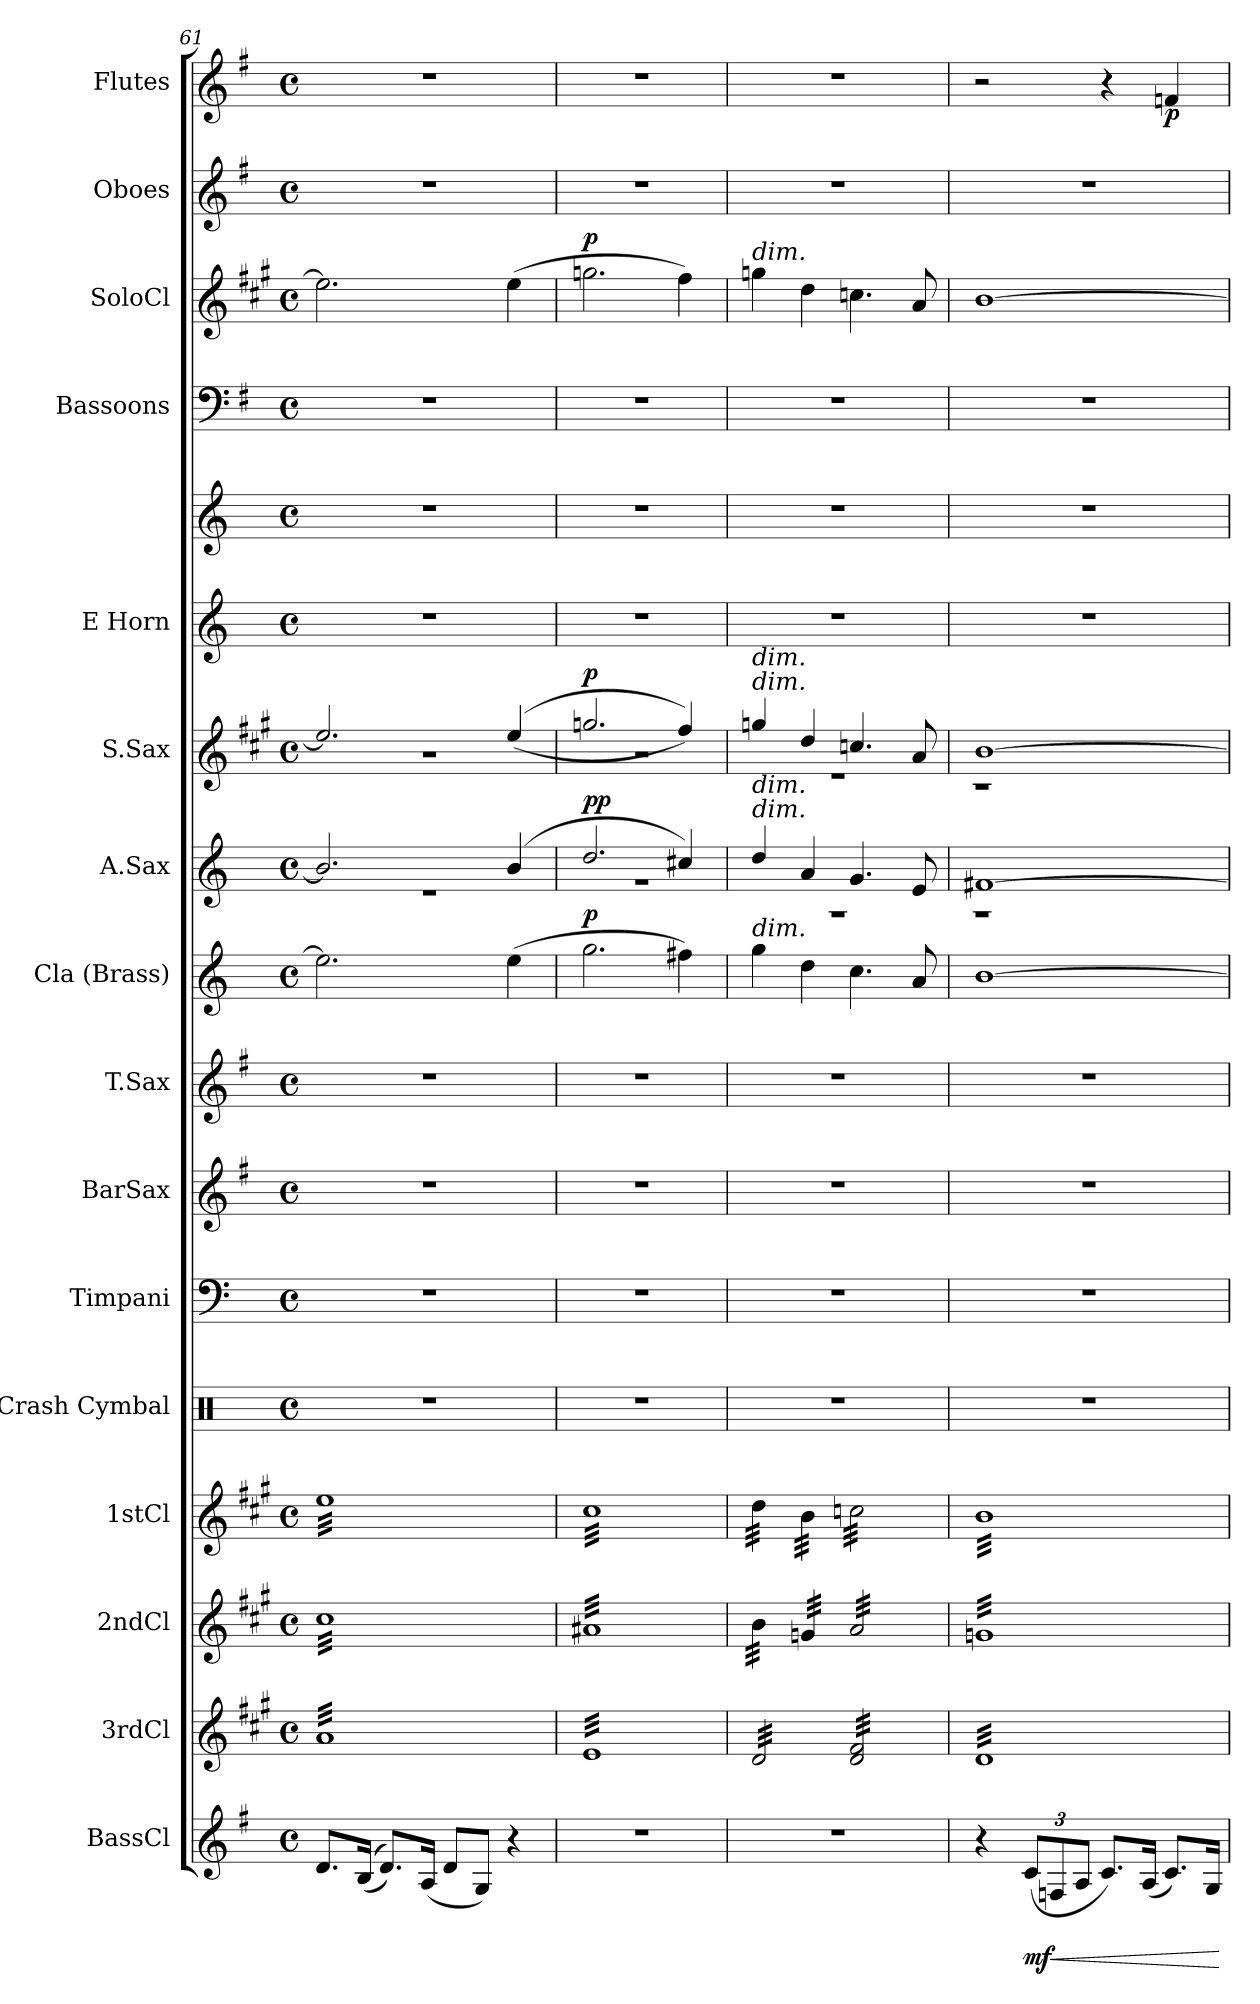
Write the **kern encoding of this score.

**kern	**dynam	**kern	**kern	**kern	**kern	**kern	**kern	**kern	**kern	**dynam	**kern	**dynam	**kern	**dynam	**kern	**kern	**kern	**kern	**dynam	**kern	**kern	**dynam
*part16	*part16	*part15	*part14	*part13	*part12	*part11	*part10	*part9	*part8	*part8	*part7	*part7	*part6	*part6	*part5	*part5	*part4	*part3	*part3	*part2	*part1	*part1
*staff17	*staff17	*staff16	*staff15	*staff14	*staff13	*staff12	*staff11	*staff10	*staff9	*staff9	*staff8	*staff8	*staff7	*staff7	*staff6	*staff5	*staff4	*staff3	*staff3	*staff2	*staff1	*staff1
*I"BassCl	*	*I"3rdCl	*I"2ndCl	*I"1stCl	*I"Crash Cymbal	*I"Timpani	*I"BarSax	*I"T.Sax	*I"Cla (Brass)	*	*I"A.Sax	*	*I"S.Sax	*	*I"E Horn	*	*I"Bassoons	*I"SoloCl	*	*I"Oboes	*I"Flutes	*
*I'BassCl	*	*I'3rdCl	*I'2ndCl	*I'1stCl	*I'Cr. Cym.	*I'Timp.	*I'Bar. Sax.	*I'T. Sax.	*I'Cla(Brass)	*	*I'A. Sax	*	*I'S. Sax.	*	*I'E Hn.	*	*I'Bsn.	*I'SoloCl	*	*I'Ob.	*I'Fl.	*
*clefG2	*	*clefG2	*clefG2	*clefG2	*clefX	*clefF4	*clefG2	*clefG2	*clefG2	*	*clefG2	*	*clefG2	*	*clefG2	*clefG2	*clefF4	*clefG2	*	*clefG2	*clefG2	*
*ITrd8c14	*	*ITrd1c2	*ITrd1c2	*ITrd1c2	*	*	*ITrd12c21	*ITrd8c14	*ITrd1c2	*	*ITrd5c9	*	*ITrd1c2	*	*ITrd5c8	*ITrd5c8	*	*ITrd1c2	*	*	*	*
*k[f#]	*	*k[f#]	*k[f#]	*k[f#]	*k[]	*k[]	*k[f#]	*k[f#]	*k[b-e-]	*	*k[b-e-a-]	*	*k[f#]	*	*k[f#c#g#d#]	*k[f#c#g#d#]	*k[f#]	*k[f#]	*	*k[f#]	*k[f#]	*
*M4/4	*	*M4/4	*M4/4	*M4/4	*M4/4	*M4/4	*M4/4	*M4/4	*M4/4	*	*M4/4	*	*M4/4	*	*M4/4	*M4/4	*M4/4	*M4/4	*	*M4/4	*M4/4	*
*met(c)	*	*met(c)	*met(c)	*met(c)	*met(c)	*met(c)	*met(c)	*met(c)	*met(c)	*	*met(c)	*	*met(c)	*	*met(c)	*met(c)	*met(c)	*met(c)	*	*met(c)	*met(c)	*
=61	=61	=61	=61	=61	=61	=61	=61	=61	=61	=61	=61	=61	=61	=61	=61	=61	=61	=61	=61	=61	=61	=61
*	*	*	*	*	*	*	*	*	*	*	*^	*	*^	*	*	*	*	*	*	*	*	*
*	*	*tremolo	*	*	*	*	*	*	*	*	*	*	*	*	*	*	*	*	*	*	*	*	*	*
*	*	*	*tremolo	*	*	*	*	*	*	*	*	*	*	*	*	*	*	*	*	*	*	*	*	*
*	*	*	*	*tremolo	*	*	*	*	*	*	*	*	*	*	*	*	*	*	*	*	*	*	*	*
8.D/L	.	32gLLL	32bLLL	32ddLLL	1r	1r	1r	1r	2.dd\]	.	2.d/]	1r	.	2.dd/]	1r	.	1r	1r	1r	2.dd\]	.	1r	1r	.
.	.	32g	32b	32dd	.	.	.	.	.	.	.	.	.	.	.	.	.	.	.	.	.	.	.	.
.	.	32g	32b	32dd	.	.	.	.	.	.	.	.	.	.	.	.	.	.	.	.	.	.	.	.
.	.	32g	32b	32dd	.	.	.	.	.	.	.	.	.	.	.	.	.	.	.	.	.	.	.	.
.	.	32g	32b	32dd	.	.	.	.	.	.	.	.	.	.	.	.	.	.	.	.	.	.	.	.
.	.	32g	32b	32dd	.	.	.	.	.	.	.	.	.	.	.	.	.	.	.	.	.	.	.	.
(<(<16BB/Jk	.	32g	32b	32dd	.	.	.	.	.	.	.	.	.	.	.	.	.	.	.	.	.	.	.	.
.	.	32g	32b	32dd	.	.	.	.	.	.	.	.	.	.	.	.	.	.	.	.	.	.	.	.
8.D/L))	.	32g	32b	32dd	.	.	.	.	.	.	.	.	.	.	.	.	.	.	.	.	.	.	.	.
.	.	32g	32b	32dd	.	.	.	.	.	.	.	.	.	.	.	.	.	.	.	.	.	.	.	.
.	.	32g	32b	32dd	.	.	.	.	.	.	.	.	.	.	.	.	.	.	.	.	.	.	.	.
.	.	32g	32b	32dd	.	.	.	.	.	.	.	.	.	.	.	.	.	.	.	.	.	.	.	.
.	.	32g	32b	32dd	.	.	.	.	.	.	.	.	.	.	.	.	.	.	.	.	.	.	.	.
.	.	32g	32b	32dd	.	.	.	.	.	.	.	.	.	.	.	.	.	.	.	.	.	.	.	.
(<16AA/Jk	.	32g	32b	32dd	.	.	.	.	.	.	.	.	.	.	.	.	.	.	.	.	.	.	.	.
.	.	32g	32b	32dd	.	.	.	.	.	.	.	.	.	.	.	.	.	.	.	.	.	.	.	.
8D/L	.	32g	32b	32dd	.	.	.	.	.	.	.	.	.	.	.	.	.	.	.	.	.	.	.	.
.	.	32g	32b	32dd	.	.	.	.	.	.	.	.	.	.	.	.	.	.	.	.	.	.	.	.
.	.	32g	32b	32dd	.	.	.	.	.	.	.	.	.	.	.	.	.	.	.	.	.	.	.	.
.	.	32g	32b	32dd	.	.	.	.	.	.	.	.	.	.	.	.	.	.	.	.	.	.	.	.
8GG/J)	.	32g	32b	32dd	.	.	.	.	.	.	.	.	.	.	.	.	.	.	.	.	.	.	.	.
.	.	32g	32b	32dd	.	.	.	.	.	.	.	.	.	.	.	.	.	.	.	.	.	.	.	.
.	.	32g	32b	32dd	.	.	.	.	.	.	.	.	.	.	.	.	.	.	.	.	.	.	.	.
.	.	32g	32b	32dd	.	.	.	.	.	.	.	.	.	.	.	.	.	.	.	.	.	.	.	.
4r	.	32g	32b	32dd	.	.	.	.	(>4dd\	.	(>4d/	.	.	(>(>4dd/	.	.	.	.	.	(>4dd\	.	.	.	.
.	.	32g	32b	32dd	.	.	.	.	.	.	.	.	.	.	.	.	.	.	.	.	.	.	.	.
.	.	32g	32b	32dd	.	.	.	.	.	.	.	.	.	.	.	.	.	.	.	.	.	.	.	.
.	.	32g	32b	32dd	.	.	.	.	.	.	.	.	.	.	.	.	.	.	.	.	.	.	.	.
.	.	32g	32b	32dd	.	.	.	.	.	.	.	.	.	.	.	.	.	.	.	.	.	.	.	.
.	.	32g	32b	32dd	.	.	.	.	.	.	.	.	.	.	.	.	.	.	.	.	.	.	.	.
.	.	32g	32b	32dd	.	.	.	.	.	.	.	.	.	.	.	.	.	.	.	.	.	.	.	.
.	.	32gJJJ	32bJJJ	32ddJJJ	.	.	.	.	.	.	.	.	.	.	.	.	.	.	.	.	.	.	.	.
=62	=62	=62	=62	=62	=62	=62	=62	=62	=62	=62	=62	=62	=62	=62	=62	=62	=62	=62	=62	=62	=62	=62	=62	=62
!	!	!	!	!	!	!	!	!	!	!LO:DY:a	!	!	!LO:DY:a	!	!	!	!	!	!	!	!	!	!	!
!	!	!	!	!	!	!	!	!	!	!	!	!	!LO:DY:n=1:a	!	!	!LO:DY:a	!	!	!	!	!LO:DY:a	!	!	!
1r	.	32dLLL	32g#XLLL	32bLLL	1r	1r	1r	1r	2.ff\	p	2.f/	1r	p p	2.ffn/	1r	p	1r	1r	1r	2.ffn\	p	1r	1r	.
.	.	32d	32g#X	32b	.	.	.	.	.	.	.	.	.	.	.	.	.	.	.	.	.	.	.	.
.	.	32d	32g#X	32b	.	.	.	.	.	.	.	.	.	.	.	.	.	.	.	.	.	.	.	.
.	.	32d	32g#X	32b	.	.	.	.	.	.	.	.	.	.	.	.	.	.	.	.	.	.	.	.
.	.	32d	32g#X	32b	.	.	.	.	.	.	.	.	.	.	.	.	.	.	.	.	.	.	.	.
.	.	32d	32g#X	32b	.	.	.	.	.	.	.	.	.	.	.	.	.	.	.	.	.	.	.	.
.	.	32d	32g#X	32b	.	.	.	.	.	.	.	.	.	.	.	.	.	.	.	.	.	.	.	.
.	.	32d	32g#X	32b	.	.	.	.	.	.	.	.	.	.	.	.	.	.	.	.	.	.	.	.
.	.	32d	32g#X	32b	.	.	.	.	.	.	.	.	.	.	.	.	.	.	.	.	.	.	.	.
.	.	32d	32g#X	32b	.	.	.	.	.	.	.	.	.	.	.	.	.	.	.	.	.	.	.	.
.	.	32d	32g#X	32b	.	.	.	.	.	.	.	.	.	.	.	.	.	.	.	.	.	.	.	.
.	.	32d	32g#X	32b	.	.	.	.	.	.	.	.	.	.	.	.	.	.	.	.	.	.	.	.
.	.	32d	32g#X	32b	.	.	.	.	.	.	.	.	.	.	.	.	.	.	.	.	.	.	.	.
.	.	32d	32g#X	32b	.	.	.	.	.	.	.	.	.	.	.	.	.	.	.	.	.	.	.	.
.	.	32d	32g#X	32b	.	.	.	.	.	.	.	.	.	.	.	.	.	.	.	.	.	.	.	.
.	.	32d	32g#X	32b	.	.	.	.	.	.	.	.	.	.	.	.	.	.	.	.	.	.	.	.
.	.	32d	32g#X	32b	.	.	.	.	.	.	.	.	.	.	.	.	.	.	.	.	.	.	.	.
.	.	32d	32g#X	32b	.	.	.	.	.	.	.	.	.	.	.	.	.	.	.	.	.	.	.	.
.	.	32d	32g#X	32b	.	.	.	.	.	.	.	.	.	.	.	.	.	.	.	.	.	.	.	.
.	.	32d	32g#X	32b	.	.	.	.	.	.	.	.	.	.	.	.	.	.	.	.	.	.	.	.
.	.	32d	32g#X	32b	.	.	.	.	.	.	.	.	.	.	.	.	.	.	.	.	.	.	.	.
.	.	32d	32g#X	32b	.	.	.	.	.	.	.	.	.	.	.	.	.	.	.	.	.	.	.	.
.	.	32d	32g#X	32b	.	.	.	.	.	.	.	.	.	.	.	.	.	.	.	.	.	.	.	.
.	.	32d	32g#X	32b	.	.	.	.	.	.	.	.	.	.	.	.	.	.	.	.	.	.	.	.
.	.	32d	32g#X	32b	.	.	.	.	4een\)	.	4en/)	.	.	4ee/))	.	.	.	.	.	4ee\)	.	.	.	.
.	.	32d	32g#X	32b	.	.	.	.	.	.	.	.	.	.	.	.	.	.	.	.	.	.	.	.
.	.	32d	32g#X	32b	.	.	.	.	.	.	.	.	.	.	.	.	.	.	.	.	.	.	.	.
.	.	32d	32g#X	32b	.	.	.	.	.	.	.	.	.	.	.	.	.	.	.	.	.	.	.	.
.	.	32d	32g#X	32b	.	.	.	.	.	.	.	.	.	.	.	.	.	.	.	.	.	.	.	.
.	.	32d	32g#X	32b	.	.	.	.	.	.	.	.	.	.	.	.	.	.	.	.	.	.	.	.
.	.	32d	32g#X	32b	.	.	.	.	.	.	.	.	.	.	.	.	.	.	.	.	.	.	.	.
.	.	32dJJJ	32g#XJJJ	32bJJJ	.	.	.	.	.	.	.	.	.	.	.	.	.	.	.	.	.	.	.	.
=63	=63	=63	=63	=63	=63	=63	=63	=63	=63	=63	=63	=63	=63	=63	=63	=63	=63	=63	=63	=63	=63	=63	=63	=63
!	!	!	!	!	!	!	!	!	!	!	!	!	!	!	!	!	!	!	!	!LO:TX:a:i:t=dim.	!	!	!	!
!	!	!	!	!	!	!	!	!	!	!	!	!	!	!LO:TX:a:i:t=dim.	!	!	!	!	!	!	!	!	!	!
!	!	!	!	!	!	!	!	!	!	!	!	!	!	!LO:TX:a:i:t=dim.	!	!	!	!	!	!	!	!	!	!
!	!	!	!	!	!	!	!	!	!	!	!LO:TX:a:i:t=dim.	!	!	!	!	!	!	!	!	!	!	!	!	!
!	!	!	!	!	!	!	!	!	!	!	!LO:TX:a:i:t=dim.	!	!	!	!	!	!	!	!	!	!	!	!	!
!	!	!	!	!	!	!	!	!	!LO:TX:a:i:t=dim.	!	!	!	!	!	!	!	!	!	!	!	!	!	!	!
1r	.	32c/LLL	32a\LLL	32cc\LLL	1r	1r	1r	1r	4ff\	.	4f/	1r	.	4ffn/	1r	.	1r	1r	1r	4ffn\	.	1r	1r	.
.	.	32c/	32a\	32cc\	.	.	.	.	.	.	.	.	.	.	.	.	.	.	.	.	.	.	.	.
.	.	32c/	32a\	32cc\	.	.	.	.	.	.	.	.	.	.	.	.	.	.	.	.	.	.	.	.
.	.	32c/	32a\	32cc\	.	.	.	.	.	.	.	.	.	.	.	.	.	.	.	.	.	.	.	.
.	.	32c/	32a\	32cc\	.	.	.	.	.	.	.	.	.	.	.	.	.	.	.	.	.	.	.	.
.	.	32c/	32a\	32cc\	.	.	.	.	.	.	.	.	.	.	.	.	.	.	.	.	.	.	.	.
.	.	32c/	32a\	32cc\	.	.	.	.	.	.	.	.	.	.	.	.	.	.	.	.	.	.	.	.
.	.	32c/	32a\JJJ	32cc\JJJ	.	.	.	.	.	.	.	.	.	.	.	.	.	.	.	.	.	.	.	.
.	.	32c/	32fn/LLL	32a\LLL	.	.	.	.	4cc\	.	4c/	.	.	4cc/	.	.	.	.	.	4cc\	.	.	.	.
.	.	32c/	32fn/	32a\	.	.	.	.	.	.	.	.	.	.	.	.	.	.	.	.	.	.	.	.
.	.	32c/	32fn/	32a\	.	.	.	.	.	.	.	.	.	.	.	.	.	.	.	.	.	.	.	.
.	.	32c/	32fn/	32a\	.	.	.	.	.	.	.	.	.	.	.	.	.	.	.	.	.	.	.	.
.	.	32c/	32fn/	32a\	.	.	.	.	.	.	.	.	.	.	.	.	.	.	.	.	.	.	.	.
.	.	32c/	32fn/	32a\	.	.	.	.	.	.	.	.	.	.	.	.	.	.	.	.	.	.	.	.
.	.	32c/	32fn/	32a\	.	.	.	.	.	.	.	.	.	.	.	.	.	.	.	.	.	.	.	.
.	.	32c/JJJ	32fn/JJJ	32a\JJJ	.	.	.	.	.	.	.	.	.	.	.	.	.	.	.	.	.	.	.	.
.	.	32c/ 32e/LLL	32g/LLL	32b-X\LLL	.	.	.	.	4.b-\	.	4.B-/	.	.	4.b-X/	.	.	.	.	.	4.b-X\	.	.	.	.
.	.	32c/ 32e/	32g/	32b-X\	.	.	.	.	.	.	.	.	.	.	.	.	.	.	.	.	.	.	.	.
.	.	32c/ 32e/	32g/	32b-X\	.	.	.	.	.	.	.	.	.	.	.	.	.	.	.	.	.	.	.	.
.	.	32c/ 32e/	32g/	32b-X\	.	.	.	.	.	.	.	.	.	.	.	.	.	.	.	.	.	.	.	.
.	.	32c/ 32e/	32g/	32b-X\	.	.	.	.	.	.	.	.	.	.	.	.	.	.	.	.	.	.	.	.
.	.	32c/ 32e/	32g/	32b-X\	.	.	.	.	.	.	.	.	.	.	.	.	.	.	.	.	.	.	.	.
.	.	32c/ 32e/	32g/	32b-X\	.	.	.	.	.	.	.	.	.	.	.	.	.	.	.	.	.	.	.	.
.	.	32c/ 32e/	32g/	32b-X\	.	.	.	.	.	.	.	.	.	.	.	.	.	.	.	.	.	.	.	.
.	.	32c/ 32e/	32g/	32b-X\	.	.	.	.	.	.	.	.	.	.	.	.	.	.	.	.	.	.	.	.
.	.	32c/ 32e/	32g/	32b-X\	.	.	.	.	.	.	.	.	.	.	.	.	.	.	.	.	.	.	.	.
.	.	32c/ 32e/	32g/	32b-X\	.	.	.	.	.	.	.	.	.	.	.	.	.	.	.	.	.	.	.	.
.	.	32c/ 32e/	32g/	32b-X\	.	.	.	.	.	.	.	.	.	.	.	.	.	.	.	.	.	.	.	.
.	.	32c/ 32e/	32g/	32b-X\	.	.	.	.	8g/	.	8G/	.	.	8g/	.	.	.	.	.	8g/	.	.	.	.
.	.	32c/ 32e/	32g/	32b-X\	.	.	.	.	.	.	.	.	.	.	.	.	.	.	.	.	.	.	.	.
.	.	32c/ 32e/	32g/	32b-X\	.	.	.	.	.	.	.	.	.	.	.	.	.	.	.	.	.	.	.	.
.	.	32c/ 32e/JJJ	32g/JJJ	32b-X\JJJ	.	.	.	.	.	.	.	.	.	.	.	.	.	.	.	.	.	.	.	.
=64	=64	=64	=64	=64	=64	=64	=64	=64	=64	=64	=64	=64	=64	=64	=64	=64	=64	=64	=64	=64	=64	=64	=64	=64
4r	.	32cLLL	32fnLLL	32aLLL	1r	1r	1r	1r	[1a	.	[1An	1r	.	[1a	1r	.	1r	1r	1r	[1a	.	1r	2r	.
.	.	32c	32fn	32a	.	.	.	.	.	.	.	.	.	.	.	.	.	.	.	.	.	.	.	.
.	.	32c	32fn	32a	.	.	.	.	.	.	.	.	.	.	.	.	.	.	.	.	.	.	.	.
.	.	32c	32fn	32a	.	.	.	.	.	.	.	.	.	.	.	.	.	.	.	.	.	.	.	.
.	.	32c	32fn	32a	.	.	.	.	.	.	.	.	.	.	.	.	.	.	.	.	.	.	.	.
.	.	32c	32fn	32a	.	.	.	.	.	.	.	.	.	.	.	.	.	.	.	.	.	.	.	.
.	.	32c	32fn	32a	.	.	.	.	.	.	.	.	.	.	.	.	.	.	.	.	.	.	.	.
.	.	32c	32fn	32a	.	.	.	.	.	.	.	.	.	.	.	.	.	.	.	.	.	.	.	.
*Xbrackettup	*	*	*	*	*	*	*	*	*	*	*	*	*	*	*	*	*	*	*	*	*	*	*	*
!	!LO:DY:b	!	!	!	!	!	!	!	!	!	!	!	!	!	!	!	!	!	!	!	!	!	!	!
(<12C/L	mf	32c	32fn	32a	.	.	.	.	.	.	.	.	.	.	.	.	.	.	.	.	.	.	.	.
.	.	32c	32fn	32a	.	.	.	.	.	.	.	.	.	.	.	.	.	.	.	.	.	.	.	.
.	.	32c	32fn	32a	.	.	.	.	.	.	.	.	.	.	.	.	.	.	.	.	.	.	.	.
!	!LO:HP:b	!	!	!	!	!	!	!	!	!	!	!	!	!	!	!	!	!	!	!	!	!	!	!
12FFn/	<	.	.	.	.	.	.	.	.	.	.	.	.	.	.	.	.	.	.	.	.	.	.	.
.	.	32c	32fn	32a	.	.	.	.	.	.	.	.	.	.	.	.	.	.	.	.	.	.	.	.
.	.	32c	32fn	32a	.	.	.	.	.	.	.	.	.	.	.	.	.	.	.	.	.	.	.	.
.	.	32c	32fn	32a	.	.	.	.	.	.	.	.	.	.	.	.	.	.	.	.	.	.	.	.
12AA/J	.	.	.	.	.	.	.	.	.	.	.	.	.	.	.	.	.	.	.	.	.	.	.	.
.	.	32c	32fn	32a	.	.	.	.	.	.	.	.	.	.	.	.	.	.	.	.	.	.	.	.
.	.	32c	32fn	32a	.	.	.	.	.	.	.	.	.	.	.	.	.	.	.	.	.	.	.	.
8.C/L)	.	32c	32fn	32a	.	.	.	.	.	.	.	.	.	.	.	.	.	.	.	.	.	.	4r	.
.	.	32c	32fn	32a	.	.	.	.	.	.	.	.	.	.	.	.	.	.	.	.	.	.	.	.
.	.	32c	32fn	32a	.	.	.	.	.	.	.	.	.	.	.	.	.	.	.	.	.	.	.	.
.	.	32c	32fn	32a	.	.	.	.	.	.	.	.	.	.	.	.	.	.	.	.	.	.	.	.
.	.	32c	32fn	32a	.	.	.	.	.	.	.	.	.	.	.	.	.	.	.	.	.	.	.	.
.	.	32c	32fn	32a	.	.	.	.	.	.	.	.	.	.	.	.	.	.	.	.	.	.	.	.
(<16AA/Jk	.	32c	32fn	32a	.	.	.	.	.	.	.	.	.	.	.	.	.	.	.	.	.	.	.	.
.	.	32c	32fn	32a	.	.	.	.	.	.	.	.	.	.	.	.	.	.	.	.	.	.	.	.
!	!	!	!	!	!	!	!	!	!	!	!	!	!	!	!	!	!	!	!	!	!	!	!	!LO:DY:b
8.C/L)	.	32c	32fn	32a	.	.	.	.	.	.	.	.	.	.	.	.	.	.	.	.	.	.	4fn/	p
.	.	32c	32fn	32a	.	.	.	.	.	.	.	.	.	.	.	.	.	.	.	.	.	.	.	.
.	.	32c	32fn	32a	.	.	.	.	.	.	.	.	.	.	.	.	.	.	.	.	.	.	.	.
.	.	32c	32fn	32a	.	.	.	.	.	.	.	.	.	.	.	.	.	.	.	.	.	.	.	.
.	.	32c	32fn	32a	.	.	.	.	.	.	.	.	.	.	.	.	.	.	.	.	.	.	.	.
.	.	32c	32fn	32a	.	.	.	.	.	.	.	.	.	.	.	.	.	.	.	.	.	.	.	.
16GG/Jk	.	32c	32fn	32a	.	.	.	.	.	.	.	.	.	.	.	.	.	.	.	.	.	.	.	.
.	.	32cJJJ	32fnJJJ	32aJJJ	.	.	.	.	.	.	.	.	.	.	.	.	.	.	.	.	.	.	.	.
*	*	*	*	*Xtremolo	*	*	*	*	*	*	*	*	*	*	*	*	*	*	*	*	*	*	*	*
*	*	*	*Xtremolo	*	*	*	*	*	*	*	*	*	*	*	*	*	*	*	*	*	*	*	*	*
*	*	*Xtremolo	*	*	*	*	*	*	*	*	*	*	*	*	*	*	*	*	*	*	*	*	*	*
*	*	*	*	*	*	*	*	*	*	*	*v	*v	*	*	*	*	*	*	*	*	*	*	*	*
*	*	*	*	*	*	*	*	*	*	*	*	*	*v	*v	*	*	*	*	*	*	*	*	*
.	[	.	.	.	.	.	.	.	.	.	.	.	.	.	.	.	.	.	.	.	.	.
=	=	=	=	=	=	=	=	=	=	=	=	=	=	=	=	=	=	=	=	=	=	=
*-	*-	*-	*-	*-	*-	*-	*-	*-	*-	*-	*-	*-	*-	*-	*-	*-	*-	*-	*-	*-	*-	*-
